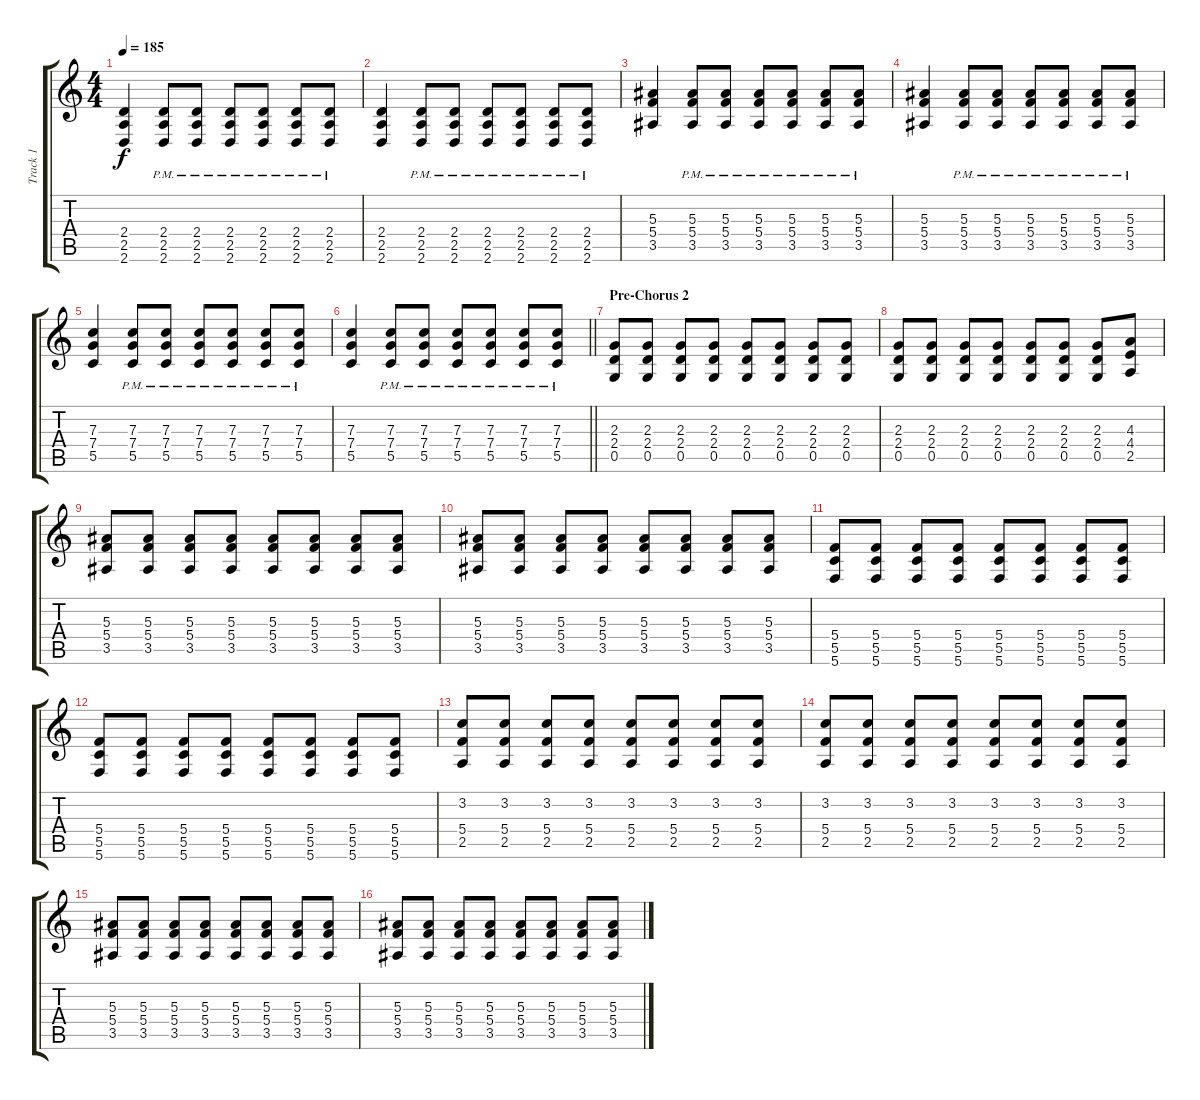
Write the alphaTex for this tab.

\track ("Track 1" "Track 1") {instrument distortionguitar}
\staff {score tabs}
\tuning (D4 A3 F3 C3 G2 C2) {hide}
\ts (4 4)
\tempo 185
\clef g2
\ks c
(2.4 2.5 2.6).4{dy f} (2.4{pm} 2.5{pm} 2.6{pm}).8 (2.4{pm} 2.5{pm} 2.6{pm}).8 (2.4{pm} 2.5{pm} 2.6{pm}).8 (2.4{pm} 2.5{pm} 2.6{pm}).8 (2.4{pm} 2.5{pm} 2.6{pm}).8 (2.4{pm} 2.5{pm} 2.6{pm}).8 |
(2.4 2.5 2.6).4 (2.4{pm} 2.5{pm} 2.6{pm}).8 (2.4{pm} 2.5{pm} 2.6{pm}).8 (2.4{pm} 2.5{pm} 2.6{pm}).8 (2.4{pm} 2.5{pm} 2.6{pm}).8 (2.4{pm} 2.5{pm} 2.6{pm}).8 (2.4{pm} 2.5{pm} 2.6{pm}).8 |
(5.3 5.4 3.5).4 (5.3{pm} 5.4{pm} 3.5{pm}).8 (5.3{pm} 5.4{pm} 3.5{pm}).8 (5.3{pm} 5.4{pm} 3.5{pm}).8 (5.3{pm} 5.4{pm} 3.5{pm}).8 (5.3{pm} 5.4{pm} 3.5{pm}).8 (5.3{pm} 5.4{pm} 3.5{pm}).8 |
(5.3 5.4 3.5).4 (5.3{pm} 5.4{pm} 3.5{pm}).8 (5.3{pm} 5.4{pm} 3.5{pm}).8 (5.3{pm} 5.4{pm} 3.5{pm}).8 (5.3{pm} 5.4{pm} 3.5{pm}).8 (5.3{pm} 5.4{pm} 3.5{pm}).8 (5.3{pm} 5.4{pm} 3.5{pm}).8 |
(7.3 7.4 5.5).4 (7.3{pm} 7.4{pm} 5.5{pm}).8 (7.3{pm} 7.4{pm} 5.5{pm}).8 (7.3{pm} 7.4{pm} 5.5{pm}).8 (7.3{pm} 7.4{pm} 5.5{pm}).8 (7.3{pm} 7.4{pm} 5.5{pm}).8 (7.3{pm} 7.4{pm} 5.5{pm}).8 |
\barLineRight lightlight
(7.3 7.4 5.5).4 (7.3{pm} 7.4{pm} 5.5{pm}).8 (7.3{pm} 7.4{pm} 5.5{pm}).8 (7.3{pm} 7.4{pm} 5.5{pm}).8 (7.3{pm} 7.4{pm} 5.5{pm}).8 (7.3{pm} 7.4{pm} 5.5{pm}).8 (7.3{pm} 7.4{pm} 5.5{pm}).8 |
\section ("" "Pre-Chorus 2")
(2.3 2.4 0.5).8 (2.3 2.4 0.5).8 (2.3 2.4 0.5).8 (2.3 2.4 0.5).8 (2.3 2.4 0.5).8 (2.3 2.4 0.5).8 (2.3 2.4 0.5).8 (2.3 2.4 0.5).8 |
(2.3 2.4 0.5).8 (2.3 2.4 0.5).8 (2.3 2.4 0.5).8 (2.3 2.4 0.5).8 (2.3 2.4 0.5).8 (2.3 2.4 0.5).8 (2.3 2.4 0.5).8 (4.3 4.4 2.5).8 |
(5.3 5.4 3.5).8 (5.3 5.4 3.5).8 (5.3 5.4 3.5).8 (5.3 5.4 3.5).8 (5.3 5.4 3.5).8 (5.3 5.4 3.5).8 (5.3 5.4 3.5).8 (5.3 5.4 3.5).8 |
(5.3 5.4 3.5).8 (5.3 5.4 3.5).8 (5.3 5.4 3.5).8 (5.3 5.4 3.5).8 (5.3 5.4 3.5).8 (5.3 5.4 3.5).8 (5.3 5.4 3.5).8 (5.3 5.4 3.5).8 |
(5.4 5.5 5.6).8 (5.4 5.5 5.6).8 (5.4 5.5 5.6).8 (5.4 5.5 5.6).8 (5.4 5.5 5.6).8 (5.4 5.5 5.6).8 (5.4 5.5 5.6).8 (5.4 5.5 5.6).8 |
(5.4 5.5 5.6).8 (5.4 5.5 5.6).8 (5.4 5.5 5.6).8 (5.4 5.5 5.6).8 (5.4 5.5 5.6).8 (5.4 5.5 5.6).8 (5.4 5.5 5.6).8 (5.4 5.5 5.6).8 |
(3.2 5.4 2.5).8 (3.2 5.4 2.5).8 (3.2 5.4 2.5).8 (3.2 5.4 2.5).8 (3.2 5.4 2.5).8 (3.2 5.4 2.5).8 (3.2 5.4 2.5).8 (3.2 5.4 2.5).8 |
(3.2 5.4 2.5).8 (3.2 5.4 2.5).8 (3.2 5.4 2.5).8 (3.2 5.4 2.5).8 (3.2 5.4 2.5).8 (3.2 5.4 2.5).8 (3.2 5.4 2.5).8 (3.2 5.4 2.5).8 |
(5.3 5.4 3.5).8 (5.3 5.4 3.5).8 (5.3 5.4 3.5).8 (5.3 5.4 3.5).8 (5.3 5.4 3.5).8 (5.3 5.4 3.5).8 (5.3 5.4 3.5).8 (5.3 5.4 3.5).8 |
(5.3 5.4 3.5).8 (5.3 5.4 3.5).8 (5.3 5.4 3.5).8 (5.3 5.4 3.5).8 (5.3 5.4 3.5).8 (5.3 5.4 3.5).8 (5.3 5.4 3.5).8 (5.3 5.4 3.5).8
